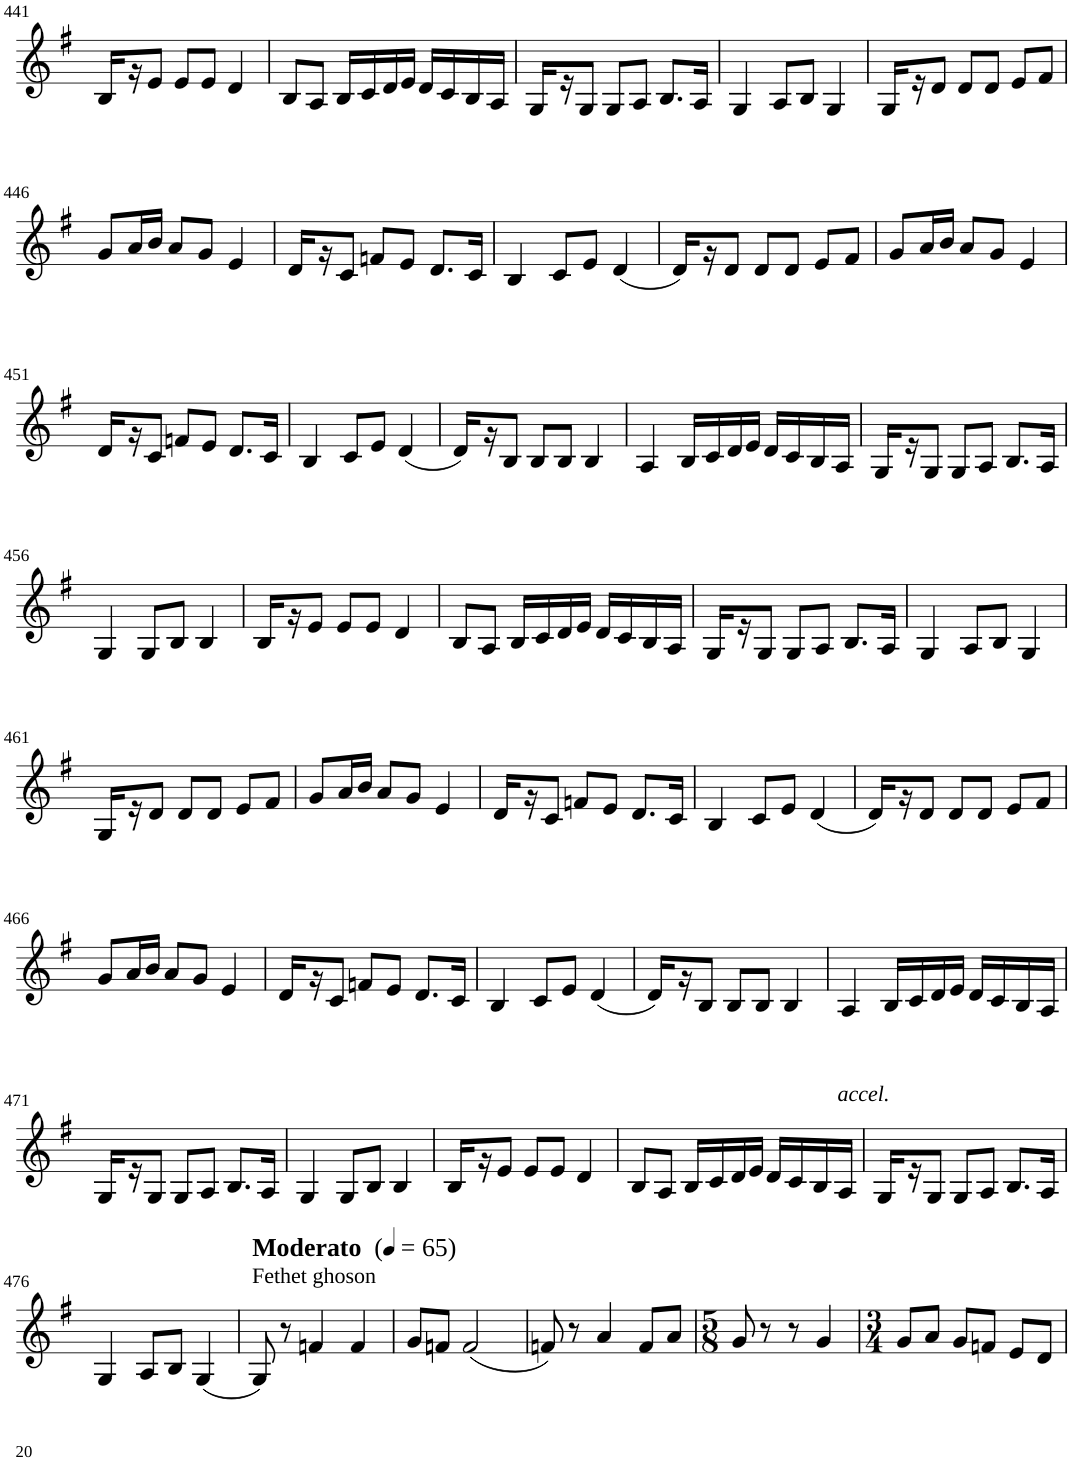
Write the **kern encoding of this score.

**kern
*part1
*staff1
*I"Violin
!!LO:PB:g=z
*clefG2
*k[f#]
*G:
*M3/4
=441
16B/LL
16r
8e/J
8e/L
8e/J
4d/
=442
8B/L
8A/J
16B/LL
16c/
16d/
16e/JJ
16d/LL
16c/
16B/
16A/JJ
=443
16G/LL
16r
8G/J
8G/L
8A/J
8.B/L
16A/Jk
=444
4G/
8A/L
8B/J
4G/
=445
16G/LL
16r
8d/J
8d/L
8d/J
8e/L
8f#/J
!!LO:LB:g=z
=446
8g/L
16a/L
16b/JJ
8a/L
8g/J
4e/
=447
16d/LL
16r
8c/J
8fn/L
8e/J
8.d/L
16c/Jk
=448
4B/
8c/L
8e/J
(4d/
=449
16d/LL)
16r
8d/J
8d/L
8d/J
8e/L
8f#/J
=450
8g/L
16a/L
16b/JJ
8a/L
8g/J
4e/
!!LO:LB:g=z
=451
16d/LL
16r
8c/J
8fn/L
8e/J
8.d/L
16c/Jk
=452
4B/
8c/L
8e/J
(4d/
=453
16d/LL)
16r
8B/J
8B/L
8B/J
4B/
=454
4A/
16B/LL
16c/
16d/
16e/JJ
16d/LL
16c/
16B/
16A/JJ
=455
16G/LL
16r
8G/J
8G/L
8A/J
8.B/L
16A/Jk
!!LO:LB:g=z
=456
4G/
8G/L
8B/J
4B/
=457
16B/LL
16r
8e/J
8e/L
8e/J
4d/
=458
8B/L
8A/J
16B/LL
16c/
16d/
16e/JJ
16d/LL
16c/
16B/
16A/JJ
=459
16G/LL
16r
8G/J
8G/L
8A/J
8.B/L
16A/Jk
=460
4G/
8A/L
8B/J
4G/
!!LO:LB:g=z
=461
16G/LL
16r
8d/J
8d/L
8d/J
8e/L
8f#/J
=462
8g/L
16a/L
16b/JJ
8a/L
8g/J
4e/
=463
16d/LL
16r
8c/J
8fn/L
8e/J
8.d/L
16c/Jk
=464
4B/
8c/L
8e/J
(4d/
=465
16d/LL)
16r
8d/J
8d/L
8d/J
8e/L
8f#/J
!!LO:LB:g=z
=466
8g/L
16a/L
16b/JJ
8a/L
8g/J
4e/
=467
16d/LL
16r
8c/J
8fn/L
8e/J
8.d/L
16c/Jk
=468
4B/
8c/L
8e/J
(4d/
=469
16d/LL)
16r
8B/J
8B/L
8B/J
4B/
=470
4A/
16B/LL
16c/
16d/
16e/JJ
16d/LL
16c/
16B/
16A/JJ
!!LO:LB:g=z
=471
16G/LL
16r
8G/J
8G/L
8A/J
8.B/L
16A/Jk
=472
4G/
8G/L
8B/J
4B/
=473
16B/LL
16r
8e/J
8e/L
8e/J
4d/
=474
8B/L
8A/J
16B/LL
16c/
16d/
16e/JJ
16d/LL
16c/
16B/
!LO:TX:a:i:t=accel.
16A/JJ
=475
16G/LL
16r
8G/J
8G/L
8A/J
8.B/L
16A/Jk
!!LO:LB:g=z
=476
4G/
8A/L
8B/J
(4G/
=477
*MM65
!LO:TX:a:B:t=Moderato
!LO:TX:a:t=Fethet ghoson
8G/)
8r
4fn/
4f/
=478
8g/L
8fn/J
(2f/
=479
8fn/)
8r
4a/
8f/L
8a/J
=480
*M5/8
8g/
8r
8r
4g/
=481
*M3/4
8g/L
8a/J
8g/L
8fn/J
8e/L
8d/J
=
*-
